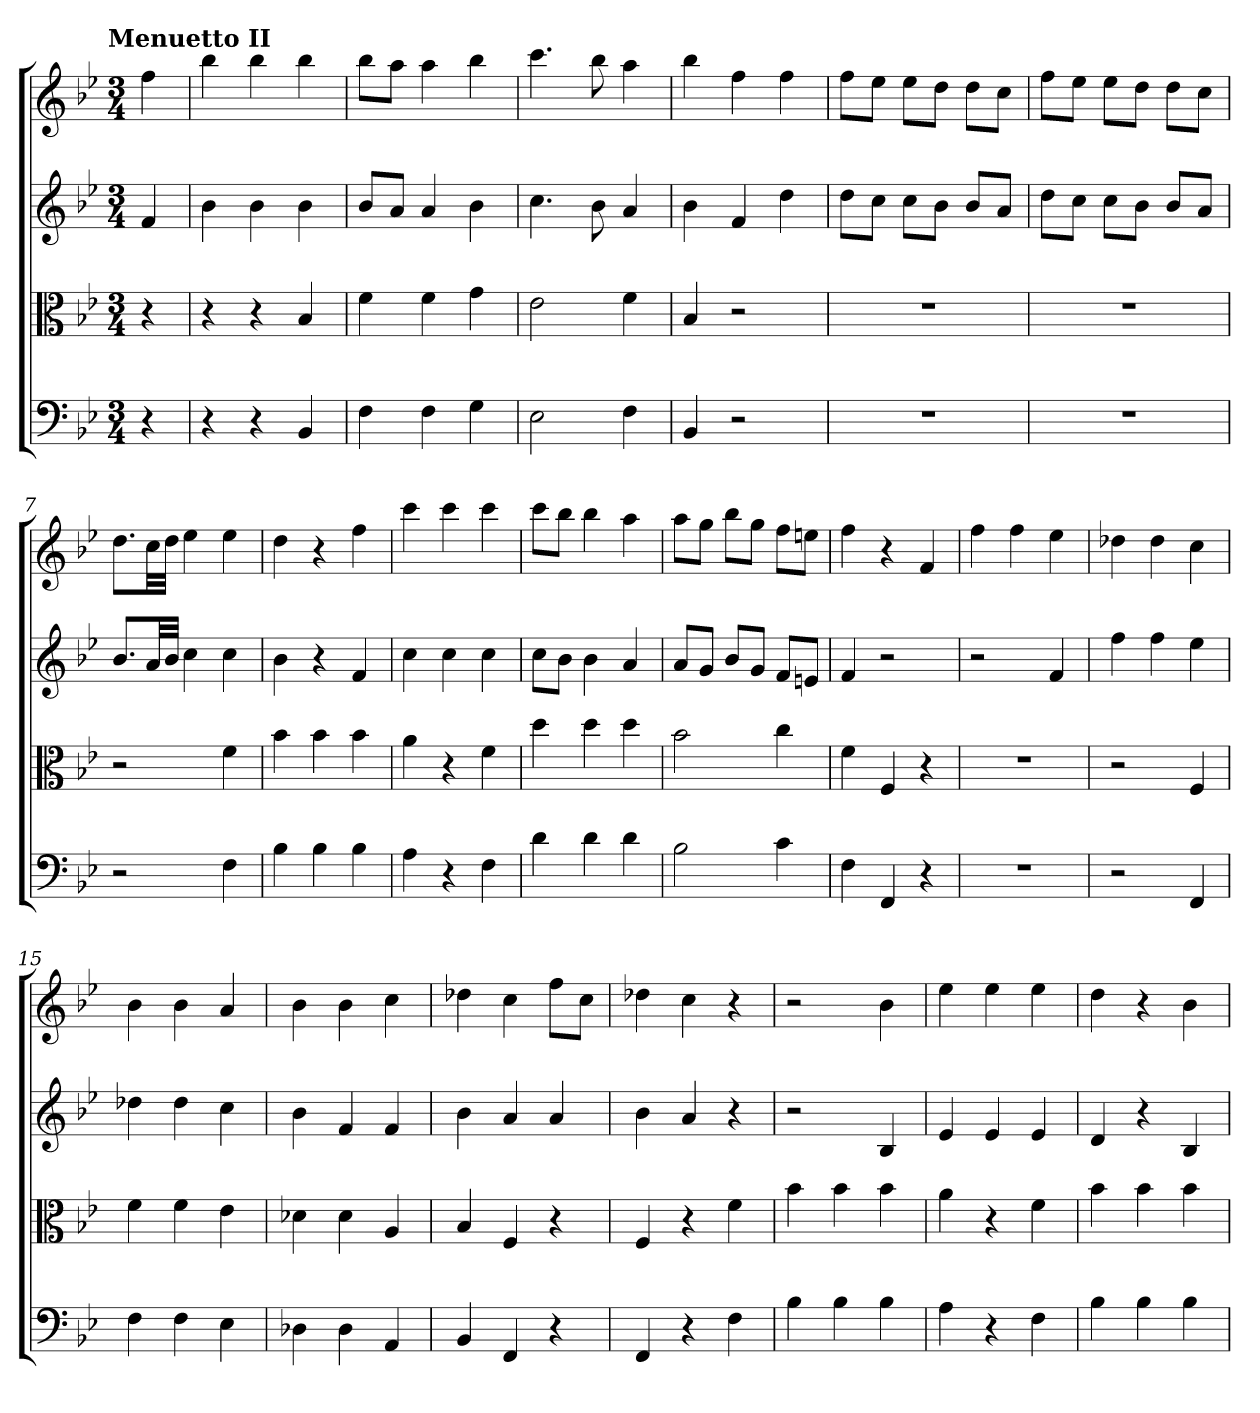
**kern	**kern	**kern	**kern
*part4	*part3	*part2	*part1
*staff4	*staff3	*staff2	*staff1
*clefF4	*clefC3	*	*
*k[b-e-]	*k[b-e-]	*k[b-e-]	*k[b-e-]
*B-:	*B-:	*B-:	*B-:
!!LO:TX:omd:t=Menuetto II
*M3/4	*M3/4	*M3/4	*M3/4
=	=	=	=
4r	4r	4f	4ff
=1	=1	=1	=1
4r	4r	4b-	4bb-
4r	4r	4b-	4bb-
4BB-	4B-	4b-	4bb-
=2	=2	=2	=2
4F	4f	8b-L	8bb-L
.	.	8aJ	8aaJ
4F	4f	4a	4aa
4G	4g	4b-	4bb-
=3	=3	=3	=3
2E-	2e-	4.cc	4.ccc
.	.	8b-	8bb-
4F	4f	4a	4aa
=4	=4	=4	=4
4BB-	4B-	4b-	4bb-
2r	2r	4f	4ff
.	.	4dd	4ff
=5	=5	=5	=5
2.r	2.r	8ddL	8ffL
.	.	8ccJ	8ee-J
.	.	8ccL	8ee-L
.	.	8b-J	8ddJ
.	.	8b-L	8ddL
.	.	8aJ	8ccJ
=6	=6	=6	=6
2.r	2.r	8ddL	8ffL
.	.	8ccJ	8ee-J
.	.	8ccL	8ee-L
.	.	8b-J	8ddJ
.	.	8b-L	8ddL
.	.	8aJ	8ccJ
=7	=7	=7	=7
2r	2r	8.b-L	8.ddL
.	.	32aLL	32ccLL
.	.	32b-JJJ	32ddJJJ
.	.	4cc	4ee-
4F	4f	4cc	4ee-
=8	=8	=8	=8
4B-	4b-	4b-	4dd
4B-	4b-	4r	4r
4B-	4b-	4f	4ff
=9	=9	=9	=9
4A	4a	4cc	4ccc
4r	4r	4cc	4ccc
4F	4f	4cc	4ccc
=10	=10	=10	=10
4d	4dd	8ccL	8cccL
.	.	8b-J	8bb-J
4d	4dd	4b-	4bb-
4d	4dd	4a	4aa
=11	=11	=11	=11
2B-	2b-	8aL	8aaL
.	.	8gJ	8ggJ
.	.	8b-L	8bb-L
.	.	8gJ	8ggJ
4c	4cc	8fL	8ffL
.	.	8enJ	8eenJ
=12	=12	=12	=12
4F	4f	4f	4ff
4FF	4F	2r	4r
4r	4r	.	4f
=13	=13	=13	=13
2.r	2.r	2r	4ff
.	.	.	4ff
.	.	4f	4ee-
=14	=14	=14	=14
2r	2r	4ff	4dd-X
.	.	4ff	4dd-
4FF	4F	4ee-	4cc
=15	=15	=15	=15
4F	4f	4dd-X	4b-
4F	4f	4dd-	4b-
4E-	4e-	4cc	4a
=16	=16	=16	=16
4D-X	4d-X	4b-	4b-
4D-	4d-	4f	4b-
4AA	4A	4f	4cc
=17	=17	=17	=17
4BB-	4B-	4b-	4dd-X
4FF	4F	4a	4cc
4r	4r	4a	8ffL
.	.	.	8ccJ
=18	=18	=18	=18
4FF	4F	4b-	4dd-X
4r	4r	4a	4cc
4F	4f	4r	4r
=19	=19	=19	=19
4B-	4b-	2r	2r
4B-	4b-	.	.
4B-	4b-	4B-	4b-
=20	=20	=20	=20
4A	4a	4e-	4ee-
4r	4r	4e-	4ee-
4F	4f	4e-	4ee-
=21	=21	=21	=21
4B-	4b-	4d	4dd
4B-	4b-	4r	4r
4B-	4b-	4B-	4b-
=	=	=	=
*-	*-	*-	*-
